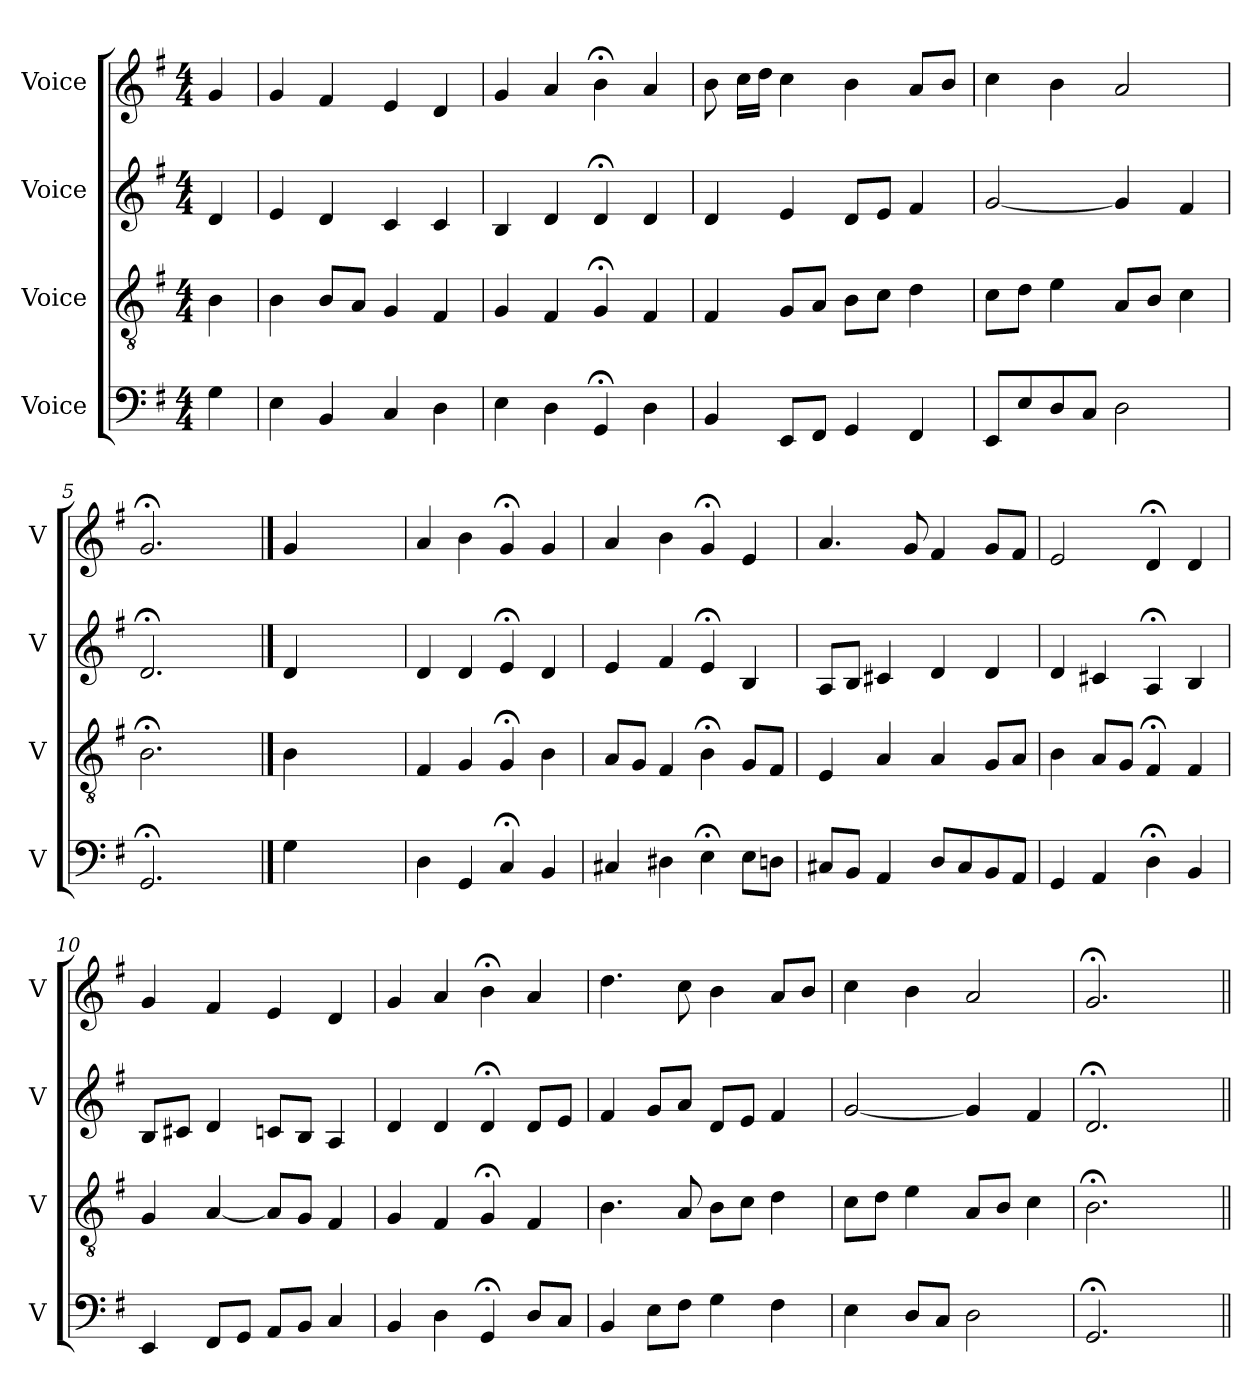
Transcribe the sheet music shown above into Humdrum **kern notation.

**kern	**kern	**kern	**kern
*part4	*part3	*part2	*part1
*staff4	*staff3	*staff2	*staff1
*I"Voice	*I"Voice	*I"Voice	*I"Voice
*I'V	*I'V	*I'V	*I'V
*clefF4	*clefGv2	*clefG2	*clefG2
*k[f#]	*k[f#]	*k[f#]	*k[f#]
*M4/4	*M4/4	*M4/4	*M4/4
*MM100	*MM100	*MM100	*MM100
=	=	=	=
4G\	4B\	4d/	4g/
=1	=1	=1	=1
4E\	4B\	4e/	4g/
4BB/	8B/L	4d/	4f#/
.	8A/J	.	.
4C/	4G/	4c/	4e/
4D\	4F#/	4c/	4d/
=2	=2	=2	=2
4E\	4G/	4B/	4g/
4D\	4F#/	4d/	4a/
4GG;/	4G;/	4d;/	4b;\
4D\	4F#/	4d/	4a/
=3	=3	=3	=3
4BB/	4F#/	4d/	8b\
.	.	.	16cc\LL
.	.	.	16dd\JJ
8EE/L	8G/L	4e/	4cc\
8FF#/J	8A/J	.	.
4GG/	8B\L	8d/L	4b\
.	8c\J	8e/J	.
4FF#/	4d\	4f#/	8a/L
.	.	.	8b/J
=4	=4	=4	=4
8EE/L	8c\L	[2g/	4cc\
8E/	8d\J	.	.
8D/	4e\	.	4b\
8C/J	.	.	.
2D\	8A/L	4g/]	2a/
.	8B/J	.	.
.	4c\	4f#/	.
!!LO:LB:g=z
=5	=5	=5	=5
2.GG;/	2.B;\	2.d;/	2.g;/
4ryy	4ryy	4ryy	4ryy
==	==	==	==
4G\	4B\	4d/	4g/
2.ryy	2.ryy	2.ryy	2.ryy
=6	=6	=6	=6
4D\	4F#/	4d/	4a/
4GG/	4G/	4d/	4b\
4C;/	4G;/	4e;/	4g;/
4BB/	4B\	4d/	4g/
=7	=7	=7	=7
4C#X/	8A/L	4e/	4a/
.	8G/J	.	.
4D#X\	4F#/	4f#/	4b\
4E;\	4B;\	4e;/	4g;/
8E\L	8G/L	4B/	4e/
8Dn\J	8F#/J	.	.
=8	=8	=8	=8
8C#X/L	4E/	8A/L	4.a/
8BB/J	.	8B/J	.
4AA/	4A/	4c#X/	.
.	.	.	8g/
8D/L	4A/	4d/	4f#/
8C#/	.	.	.
8BB/	8G/L	4d/	8g/L
8AA/J	8A/J	.	8f#/J
!!LO:LB:g=z
=9	=9	=9	=9
4GG/	4B\	4d/	2e/
4AA/	8A/L	4c#X/	.
.	8G/J	.	.
4D;\	4F#;/	4A;/	4d;/
4BB/	4F#/	4B/	4d/
=10	=10	=10	=10
4EE/	4G/	8B/L	4g/
.	.	8c#X/J	.
8FF#/L	[4A/	4d/	4f#/
8GG/J	.	.	.
8AA/L	8A/L]	8cn/L	4e/
8BB/J	8G/J	8B/J	.
4C/	4F#/	4A/	4d/
=11	=11	=11	=11
4BB/	4G/	4d/	4g/
4D\	4F#/	4d/	4a/
4GG;/	4G;/	4d;/	4b;\
8D/L	4F#/	8d/L	4a/
8C/J	.	8e/J	.
=12	=12	=12	=12
4BB/	4.B\	4f#/	4.dd\
8E\L	.	8g/L	.
8F#\J	8A/	8a/J	8cc\
4G\	8B\L	8d/L	4b\
.	8c\J	8e/J	.
4F#\	4d\	4f#/	8a/L
.	.	.	8b/J
=13	=13	=13	=13
4E\	8c\L	[2g/	4cc\
.	8d\J	.	.
8D/L	4e\	.	4b\
8C/J	.	.	.
2D\	8A/L	4g/]	2a/
.	8B/J	.	.
.	4c\	4f#/	.
!!LO:PB:g=z
=14	=14	=14	=14
2.GG;/	2.B;\	2.d;/	2.g;/
4ryy	4ryy	4ryy	4ryy
=||	=||	=||	=||
*-	*-	*-	*-
